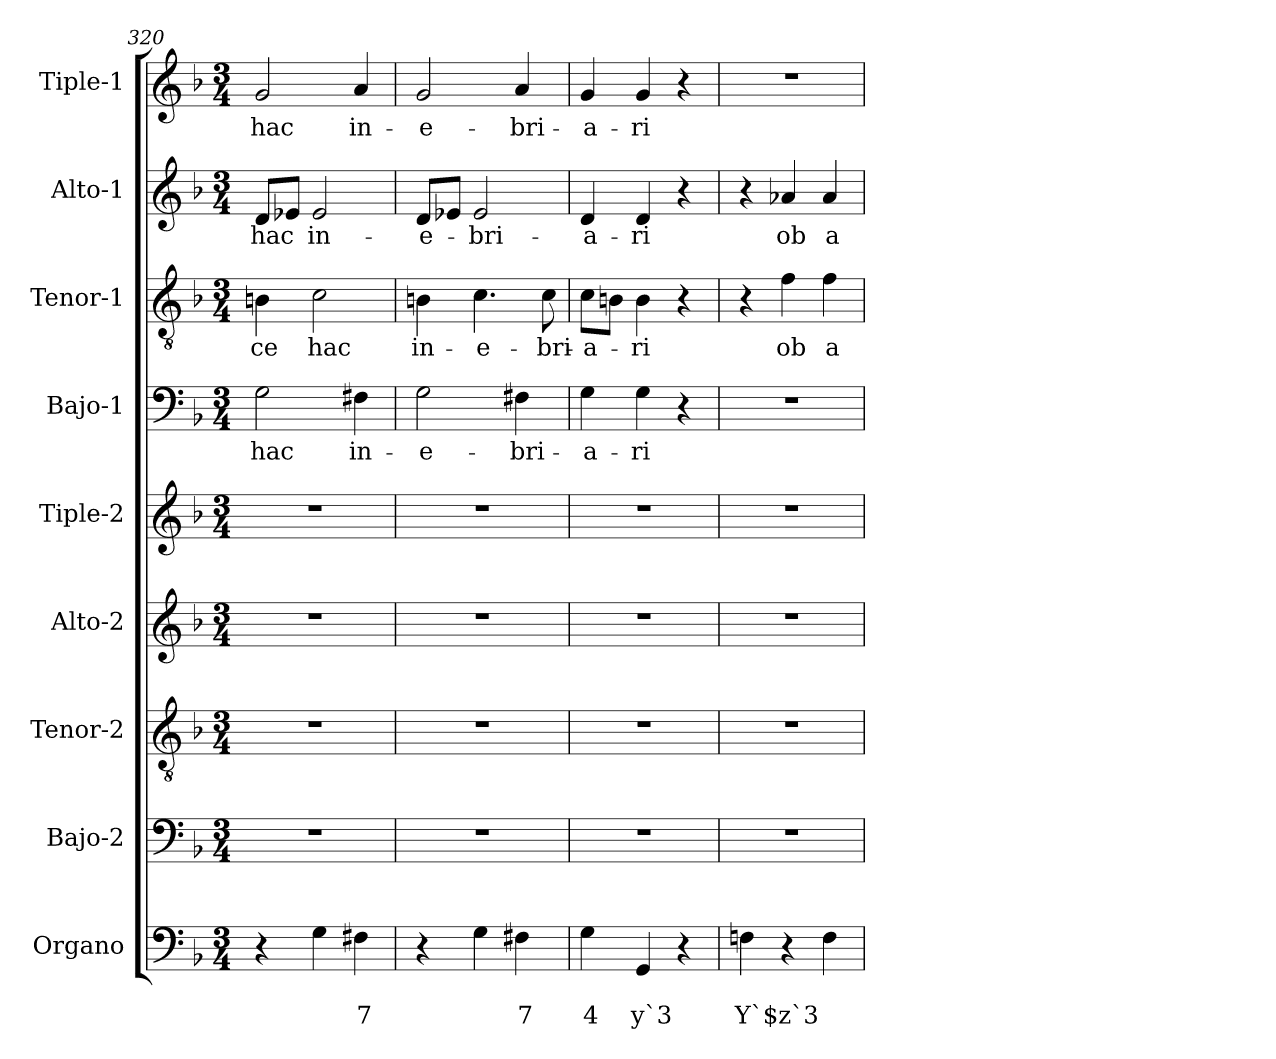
**kern	**text	**text	**kern	**kern	**kern	**kern	**kern	**text	**kern	**text	**kern	**text	**kern	**text
*part9	*part9	*part9	*part8	*part7	*part6	*part5	*part4	*part4	*part3	*part3	*part2	*part2	*part1	*part1
*staff9	*staff9	*staff9	*staff8	*staff7	*staff6	*staff5	*staff4	*staff4	*staff3	*staff3	*staff2	*staff2	*staff1	*staff1
*I"Organo	*	*	*I"Bajo-2	*I"Tenor-2	*I"Alto-2	*I"Tiple-2	*I"Bajo-1	*	*I"Tenor-1	*	*I"Alto-1	*	*I"Tiple-1	*
*	*	*	*I'B-2	*I'T-2	*I'A-2	*	*I'B1	*	*I'T1	*	*I'A1	*	*	*
*clefF4	*	*	*clefF4	*clefGv2	*clefG2	*clefG2	*clefF4	*	*clefGv2	*	*clefG2	*	*clefG2	*
*k[b-]	*	*	*k[b-]	*k[b-]	*k[b-]	*k[b-]	*k[b-]	*	*k[b-]	*	*k[b-]	*	*k[b-]	*
*F:	*	*	*F:	*F:	*F:	*F:	*F:	*	*F:	*	*F:	*	*F:	*
*M3/4	*	*	*M3/4	*M3/4	*M3/4	*M3/4	*M3/4	*	*M3/4	*	*M3/4	*	*M3/4	*
=320	=320	=320	=320	=320	=320	=320	=320	=320	=320	=320	=320	=320	=320	=320
!	!	!	!	!	!	!	!	!LO:LY:b	!	!	!	!	!	!
!	!	!	!	!	!	!	!	!	!	!LO:LY:b	!	!	!	!
!	!	!	!	!	!	!	!	!	!	!	!	!LO:LY:b	!	!
!	!	!	!	!	!	!	!	!	!	!	!	!	!	!LO:LY:b
4r	.	.	2.r	2.r	2.r	2.r	2G\	hac	4Bn\	-ce	8d/L	hac	2g/	hac
.	.	.	.	.	.	.	.	.	.	.	8e-X/J	.	.	.
!	!	!	!	!	!	!	!	!	!	!LO:LY:b	!	!	!	!
!	!	!	!	!	!	!	!	!	!	!	!	!LO:LY:b	!	!
4G\	.	.	.	.	.	.	.	.	2c\	hac	2e-/	in-	.	.
!	!	!LO:LY:b	!	!	!	!	!	!	!	!	!	!	!	!
!	!	!	!	!	!	!	!	!LO:LY:b	!	!	!	!	!	!
!	!	!	!	!	!	!	!	!	!	!	!	!	!	!LO:LY:b
4F#X\	.	7	.	.	.	.	4F#X\	in-	.	.	.	.	4a/	in-
=321	=321	=321	=321	=321	=321	=321	=321	=321	=321	=321	=321	=321	=321	=321
!	!	!	!	!	!	!	!	!LO:LY:b	!	!	!	!	!	!
!	!	!	!	!	!	!	!	!	!	!LO:LY:b	!	!	!	!
!	!	!	!	!	!	!	!	!	!	!	!	!LO:LY:b	!	!
!	!	!	!	!	!	!	!	!	!	!	!	!	!	!LO:LY:b
4r	.	.	2.r	2.r	2.r	2.r	2G\	-e-	4Bn\	in-	8d/L	-e-	2g/	-e-
.	.	.	.	.	.	.	.	.	.	.	8e-X/J	.	.	.
!	!	!	!	!	!	!	!	!	!	!LO:LY:b	!	!	!	!
!	!	!	!	!	!	!	!	!	!	!	!	!LO:LY:b	!	!
4G\	.	.	.	.	.	.	.	.	4.c\	-e-	2e-/	-bri-	.	.
!	!	!LO:LY:b	!	!	!	!	!	!	!	!	!	!	!	!
!	!	!	!	!	!	!	!	!LO:LY:b	!	!	!	!	!	!
!	!	!	!	!	!	!	!	!	!	!	!	!	!	!LO:LY:b
4F#X\	.	7	.	.	.	.	4F#X\	-bri-	.	.	.	.	4a/	-bri-
!	!	!	!	!	!	!	!	!	!	!LO:LY:b	!	!	!	!
.	.	.	.	.	.	.	.	.	8c\	-bri-	.	.	.	.
!!LO:PB:g=z
=322	=322	=322	=322	=322	=322	=322	=322	=322	=322	=322	=322	=322	=322	=322
!	!	!LO:LY:b	!	!	!	!	!	!	!	!	!	!	!	!
!	!	!	!	!	!	!	!	!LO:LY:b	!	!	!	!	!	!
!	!	!	!	!	!	!	!	!	!	!LO:LY:b	!	!	!	!
!	!	!	!	!	!	!	!	!	!	!	!	!LO:LY:b	!	!
!	!	!	!	!	!	!	!	!	!	!	!	!	!	!LO:LY:b
4G\	.	4	2.r	2.r	2.r	2.r	4G\	-a-	8c\L	-a-	4d/	-a-	4g/	-a-
.	.	.	.	.	.	.	.	.	8Bn\J	.	.	.	.	.
!	!	!LO:LY:b	!	!	!	!	!	!	!	!	!	!	!	!
!	!	!	!	!	!	!	!	!LO:LY:b	!	!	!	!	!	!
!	!	!	!	!	!	!	!	!	!	!LO:LY:b	!	!	!	!
!	!	!	!	!	!	!	!	!	!	!	!	!LO:LY:b	!	!
!	!	!	!	!	!	!	!	!	!	!	!	!	!	!LO:LY:b
4GG/	.	y`3	.	.	.	.	4G\	-ri	4B\	-ri	4d/	-ri	4g/	-ri
4r	.	.	.	.	.	.	4r	.	4r	.	4r	.	4r	.
=323	=323	=323	=323	=323	=323	=323	=323	=323	=323	=323	=323	=323	=323	=323
!	!	!LO:LY:b	!	!	!	!	!	!	!	!	!	!	!	!
4Fni\	.	Y`$z`3	2.r	2.r	2.r	2.r	2.r	.	4r	.	4r	.	2.r	.
!	!	!	!	!	!	!	!	!	!	!LO:LY:b	!	!	!	!
!	!	!	!	!	!	!	!	!	!	!	!	!LO:LY:b	!	!
4r	.	.	.	.	.	.	.	.	4f\	ob	4a-X/	ob	.	.
!	!	!	!	!	!	!	!	!	!	!LO:LY:b	!	!	!	!
!	!	!	!	!	!	!	!	!	!	!	!	!LO:LY:b	!	!
4F\	.	.	.	.	.	.	.	.	4f\	a-	4a-/	a-	.	.
=	=	=	=	=	=	=	=	=	=	=	=	=	=	=
*-	*-	*-	*-	*-	*-	*-	*-	*-	*-	*-	*-	*-	*-	*-
